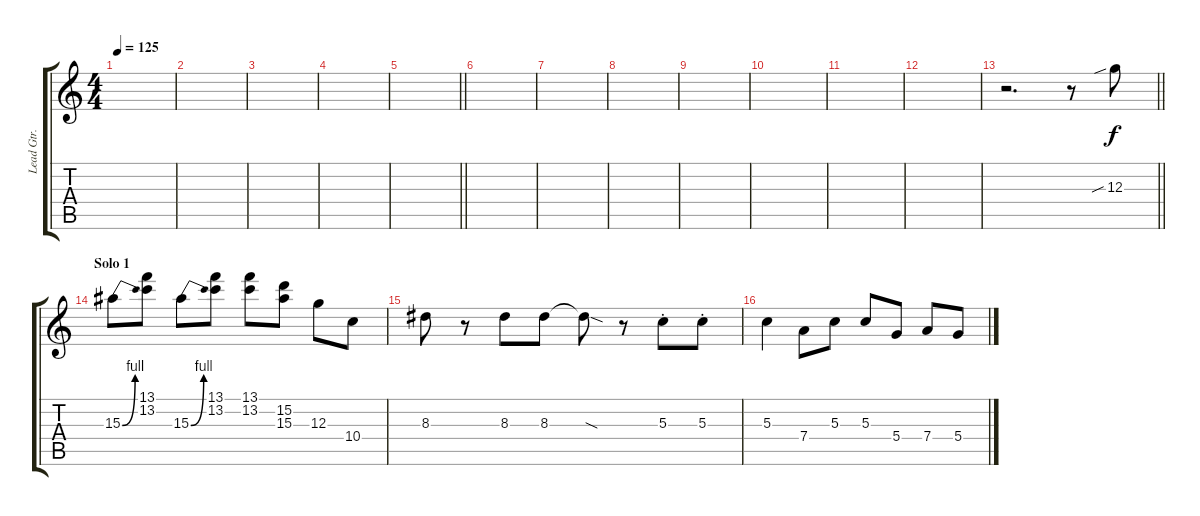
\track ("Lead Gtr." "Lead Gtr.") {instrument overdrivenguitar}
\staff {score tabs}
\tuning (E4 B3 G3 D3 A2 E2) {hide}
\ts (4 4)
\tempo 125
\clef g2
\ks c
|
|
|
|
\barLineRight lightlight
|
\section ("" "")
|
|
|
|
|
|
|
\barLineRight lightlight
r.2{d} r.8 12.3{sib}.8 |
\section ("" "Solo 1")
15.3{be (bend 0 0 60 4)}.8 (13.1 13.2).8 15.3{be (bend 0 0 60 4)}.8 (13.1 13.2).8 (13.1 13.2).8 (15.2 15.3).8 12.3.8 10.4.8 |
8.3.8 r.8 8.3.8 8.3.8 8.3{sod t}.8 r.8 5.3{st}.8 5.3{st}.8 |
5.3.4 7.4.8 5.3.8 5.3.8 5.4.8 7.4.8 5.4.8
